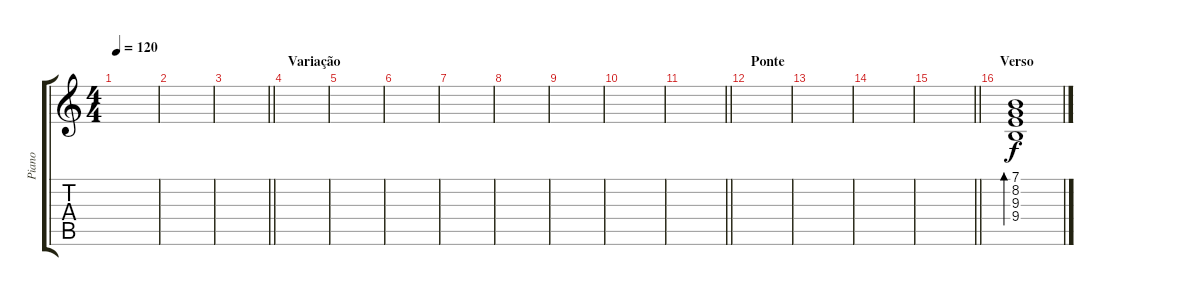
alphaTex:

\track ("Piano" "Piano") {instrument honkytonkpiano}
\staff {score tabs}
\tuning (E4 B3 G3 D3 A2 E2) {hide}
\ts (4 4)
\tempo 120
\clef g2
\ks c
|
|
\barLineRight lightlight
|
\section ("" "Variação")
|
|
|
|
|
|
|
\barLineRight lightlight
|
\section ("" "Ponte")
|
|
|
\barLineRight lightlight
|
\section ("" "Verso")
(7.1 8.2 9.3 9.4).1{bd 240}
